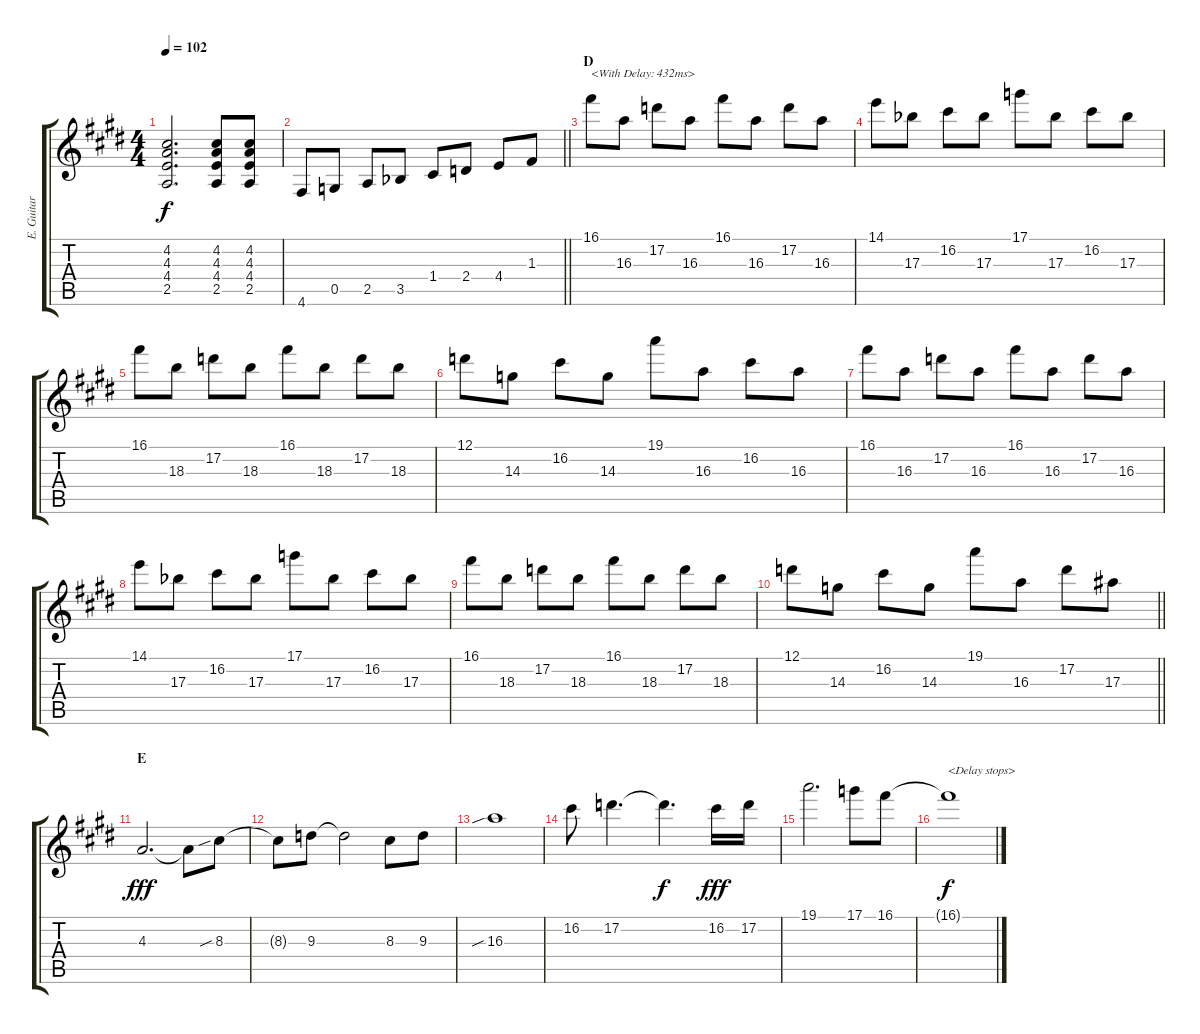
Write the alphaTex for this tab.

\track ("E. Guitar I" "E. Guitar ") {instrument overdrivenguitar}
\staff {score tabs}
\tuning (D4 A3 F3 C3 G2 D2) {hide}
\ts (4 4)
\tempo 102
\clef g2
\ks e
(4.2 4.3 4.4 2.5).2{d dy f} (4.2 4.3 4.4 2.5).8 (4.2 4.3 4.4 2.5).8 |
\barLineRight lightlight
4.6.8 0.5.8 2.5.8 3.5{acc b}.8 1.4.8 2.4.8 4.4.8 1.3.8 |
\section ("" "D")
16.1.8{txt "<With Delay: 432ms>"} 16.3.8 17.2.8 16.3.8 16.1.8 16.3.8 17.2.8 16.3.8 |
14.1.8 17.3{acc b}.8 16.2.8 17.3{acc b}.8 17.1.8 17.3{acc b}.8 16.2.8 17.3{acc b}.8 |
16.1.8 18.3.8 17.2.8 18.3.8 16.1.8 18.3.8 17.2.8 18.3.8 |
12.1.8 14.3.8 16.2.8 14.3.8 19.1.8 16.3.8 16.2.8 16.3.8 |
16.1.8 16.3.8 17.2.8 16.3.8 16.1.8 16.3.8 17.2.8 16.3.8 |
14.1.8 17.3{acc b}.8 16.2.8 17.3{acc b}.8 17.1.8 17.3{acc b}.8 16.2.8 17.3{acc b}.8 |
16.1.8 18.3.8 17.2.8 18.3.8 16.1.8 18.3.8 17.2.8 18.3.8 |
\barLineRight lightlight
12.1.8 14.3.8 16.2.8 14.3.8 19.1.8 16.3.8 17.2.8 17.3.8 |
\section ("" "E")
4.3.2{d dy fff} 4.3{t}.8 8.3{sib}.8 |
8.3{t}.8 9.3.8 9.3{t}.2 8.3.8 9.3.8 |
16.3{sib}.1 |
16.2.8 17.2.4{d} 17.2{t}.4{d dy f} 16.2.16{dy fff} 17.2.16 |
19.1.2{d} 17.1.8 16.1.8 |
16.1{t}.1{txt "<Delay stops>" dy f}
